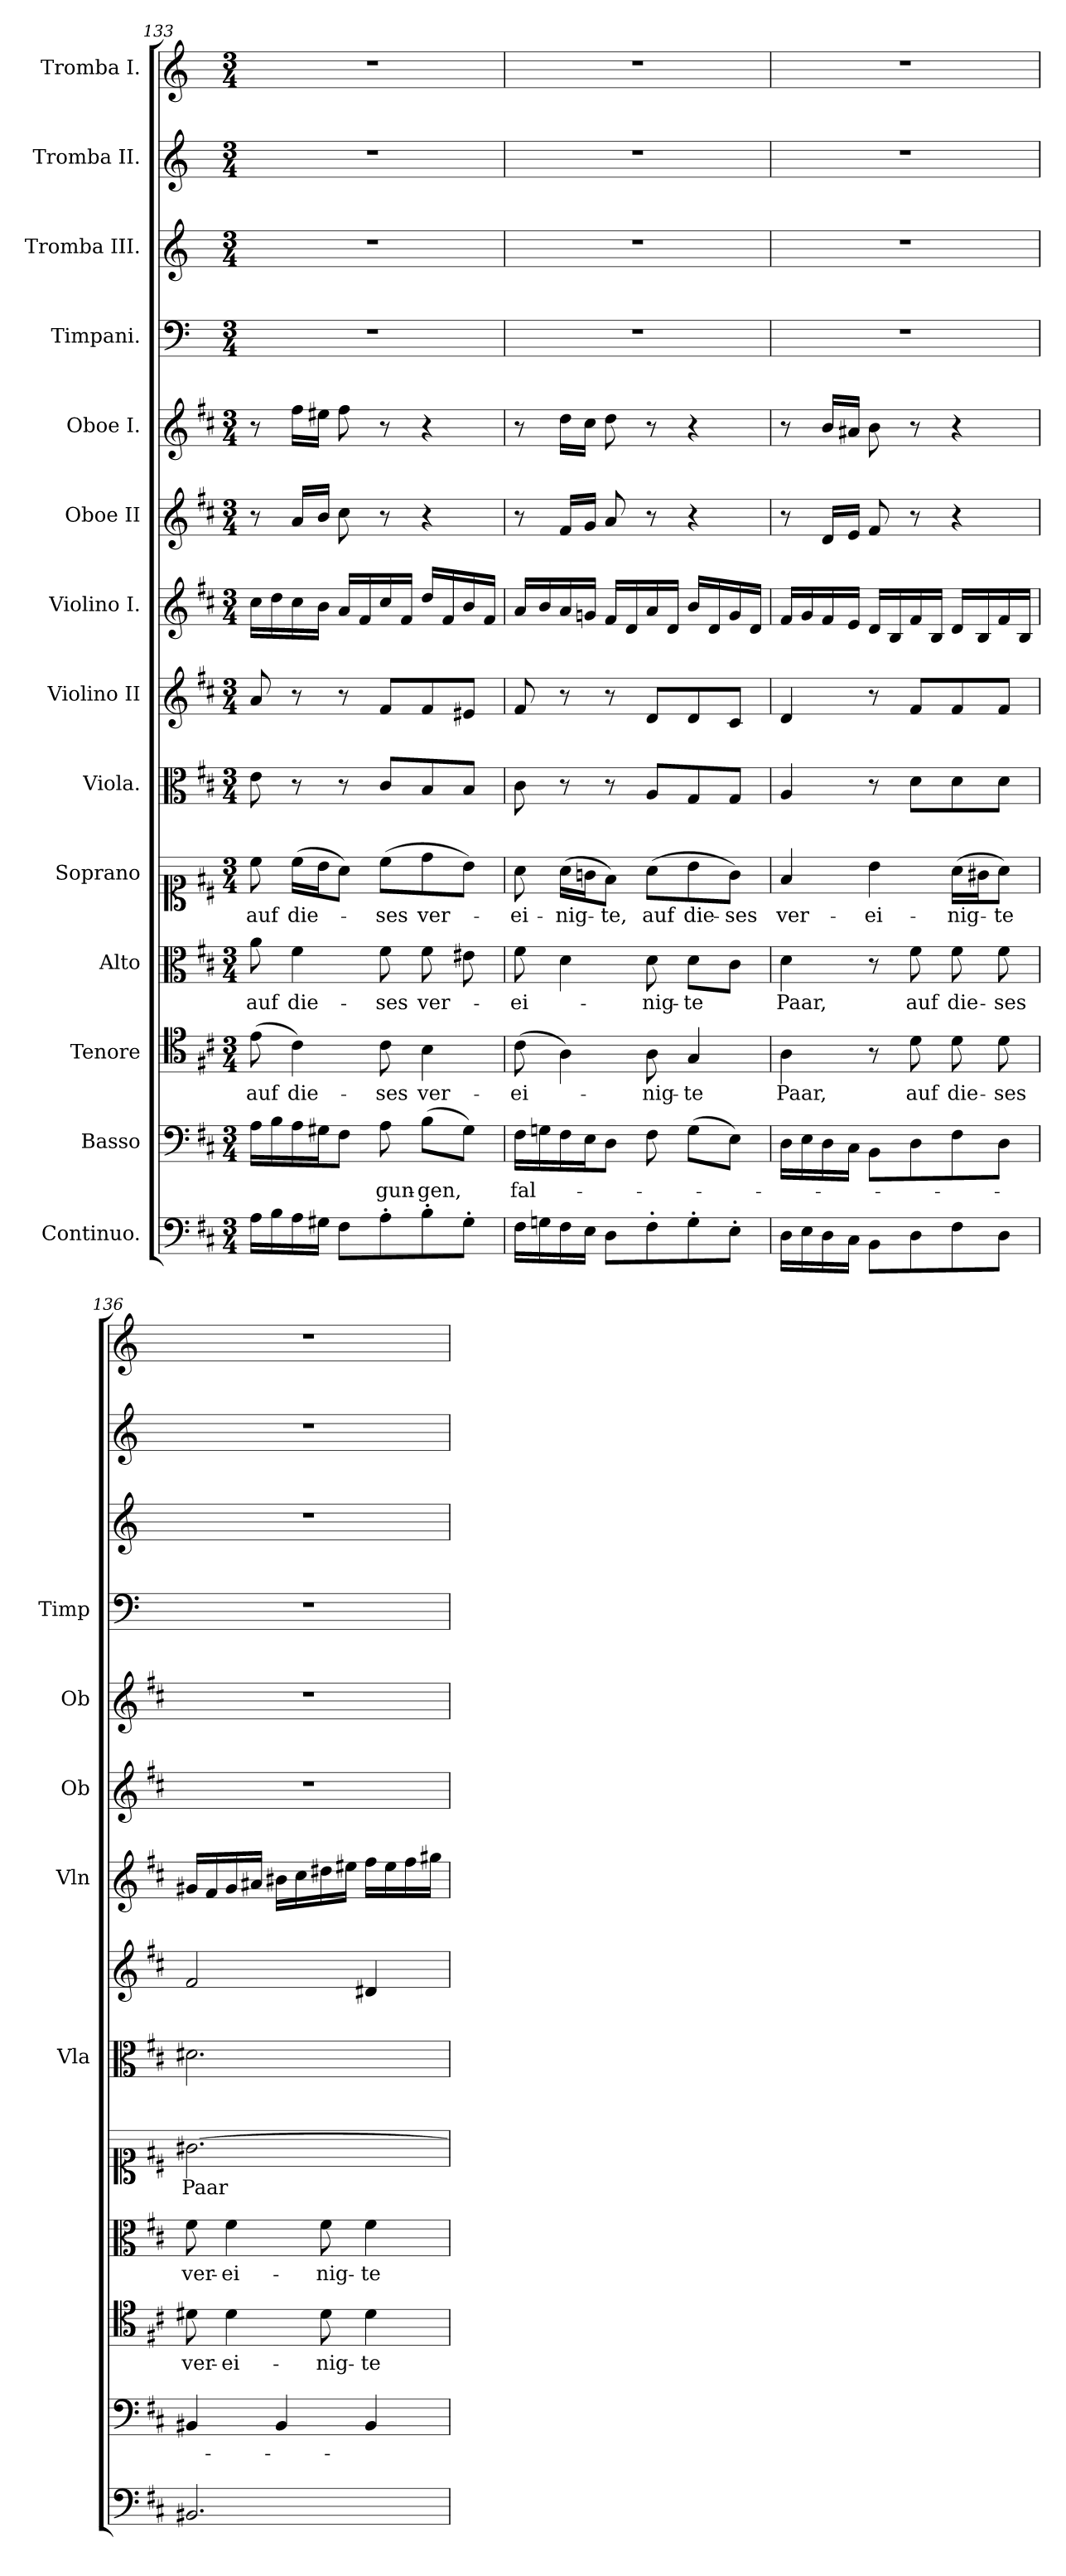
**kern	**kern	**text	**kern	**text	**kern	**text	**kern	**text	**kern	**kern	**kern	**kern	**kern	**kern	**kern	**kern	**kern
*part14	*part13	*part13	*part12	*part12	*part11	*part11	*part10	*part10	*part9	*part8	*part7	*part6	*part5	*part4	*part3	*part2	*part1
*staff14	*staff13	*staff13	*staff12	*staff12	*staff11	*staff11	*staff10	*staff10	*staff9	*staff8	*staff7	*staff6	*staff5	*staff4	*staff3	*staff2	*staff1
*I"Continuo.	*I"Basso	*	*I"Tenore	*	*I"Alto	*	*I"Soprano	*	*I"Viola.	*I"Violino II	*I"Violino I.	*I"Oboe II	*I"Oboe I.	*I"Timpani.	*I"Tromba III.	*I"Tromba II.	*I"Tromba I.
*	*	*	*	*	*	*	*	*	*I'Vla	*	*I'Vln	*I'Ob	*I'Ob	*I'Timp	*	*	*
!!LO:PB:g=z
*clefF4	*clefF4	*	*clefC4	*	*clefC3	*	*clefC1	*	*clefC3	*clefG2	*clefG2	*clefG2	*clefG2	*clefF4	*clefG2	*clefG2	*clefG2
*	*	*	*	*	*	*	*	*	*	*	*	*	*	*ITrd-1c-2	*ITrd-1c-2	*ITrd-1c-2	*ITrd-1c-2
*k[f#c#]	*k[f#c#]	*	*k[f#c#]	*	*k[f#c#]	*	*k[f#c#]	*	*k[f#c#]	*k[f#c#]	*k[f#c#]	*k[f#c#]	*k[f#c#]	*k[f#c#]	*k[f#c#]	*k[f#c#]	*k[f#c#]
*M3/4	*M3/4	*	*M3/4	*	*M3/4	*	*M3/4	*	*M3/4	*M3/4	*M3/4	*M3/4	*M3/4	*M3/4	*M3/4	*M3/4	*M3/4
=133	=133	=133	=133	=133	=133	=133	=133	=133	=133	=133	=133	=133	=133	=133	=133	=133	=133
!	!	!	!	!LO:LY:b	!	!LO:LY:b	!	!LO:LY:b	!	!	!	!	!	!	!	!	!
16A\LL	16A\LL	.	(>8e\	auf	8a\	auf	8cc#\	auf	8e\	8a/	16cc#\LL	8r	8r	2.r	2.r	2.r	2.r
16B\	16B\	.	.	.	.	.	.	.	.	.	16dd\	.	.	.	.	.	.
!	!	!	!	!LO:LY:b	!	!LO:LY:b	!	!LO:LY:b	!	!	!	!	!	!	!	!	!
16A\	16A\	.	4c#\)	die-	4f#\	die-	(>16cc#\LL	die-	8r	8r	16cc#\	16a/LL	16ff#\LL	.	.	.	.
16G#X\JJ	16G#X\J	.	.	.	.	.	16b\J	.	.	.	16b\JJ	16b/JJ	16ee#X\JJ	.	.	.	.
8F#\L	8F#\J	.	.	.	.	.	8a\J)	.	8r	8r	16a/LL	8cc#\	8ff#\	.	.	.	.
.	.	.	.	.	.	.	.	.	.	.	16f#/	.	.	.	.	.	.
!	!	!LO:LY:b	!	!LO:LY:b	!	!LO:LY:b	!	!LO:LY:b	!	!	!	!	!	!	!	!	!
8A'\	8A\	-gun-	8c#\	-ses	8f#\	-ses	(>8cc#\L	-ses	8c#/L	8f#/L	16cc#/	8r	8r	.	.	.	.
.	.	.	.	.	.	.	.	.	.	.	16f#/JJ	.	.	.	.	.	.
!	!	!LO:LY:b	!	!LO:LY:b	!	!LO:LY:b	!	!LO:LY:b	!	!	!	!	!	!	!	!	!
8B'\	(>8B\L	-gen,	4B\	ver-	8f#\	ver-	8dd\	ver-	8B/	8f#/	16dd/LL	4r	4r	.	.	.	.
.	.	.	.	.	.	.	.	.	.	.	16f#/	.	.	.	.	.	.
8G#'\J	8G#\J)	.	.	.	8e#X\	.	8b\J)	.	8B/J	8e#X/J	16b/	.	.	.	.	.	.
.	.	.	.	.	.	.	.	.	.	.	16f#/JJ	.	.	.	.	.	.
=134	=134	=134	=134	=134	=134	=134	=134	=134	=134	=134	=134	=134	=134	=134	=134	=134	=134
!	!	!LO:LY:b	!	!LO:LY:b	!	!LO:LY:b	!	!LO:LY:b	!	!	!	!	!	!	!	!	!
16F#\LL	16F#\LL	fal-	(>8c#\	-ei-	8f#\	-ei-	8a\	-ei-	8c#\	8f#/	16a/LL	8r	8r	2.r	2.r	2.r	2.r
16Gn\	16Gn\	.	.	.	.	.	.	.	.	.	16b/	.	.	.	.	.	.
!	!	!	!	!	!	!	!	!LO:LY:b	!	!	!	!	!	!	!	!	!
16F#\	16F#\	.	4A\)	.	4d\	.	(<16a\LL	-nig-	8r	8r	16a/	16f#/LL	16dd\LL	.	.	.	.
16E\JJ	16E\J	.	.	.	.	.	16gn\J	.	.	.	16gn/JJ	16g/JJ	16cc#\JJ	.	.	.	.
!	!	!	!	!	!	!	!	!LO:LY:b	!	!	!	!	!	!	!	!	!
8D\L	8D\J	.	.	.	.	.	8f#\J)	-te,	8r	8r	16f#/LL	8a/	8dd\	.	.	.	.
.	.	.	.	.	.	.	.	.	.	.	16d/	.	.	.	.	.	.
!	!	!	!	!LO:LY:b	!	!LO:LY:b	!	!LO:LY:b	!	!	!	!	!	!	!	!	!
8F#'\	8F#\	.	8A\	-nig-	8d\	-nig-	(<8a\L	auf	8A/L	8d/L	16a/	8r	8r	.	.	.	.
.	.	.	.	.	.	.	.	.	.	.	16d/JJ	.	.	.	.	.	.
!	!	!	!	!LO:LY:b	!	!LO:LY:b	!	!LO:LY:b	!	!	!	!	!	!	!	!	!
8G'\	(>8G\L	.	4G/	-te	8d\L	-te	8b\	die-	8G/	8d/	16b/LL	4r	4r	.	.	.	.
.	.	.	.	.	.	.	.	.	.	.	16d/	.	.	.	.	.	.
!	!	!	!	!	!	!	!	!LO:LY:b	!	!	!	!	!	!	!	!	!
8E'\J	8E\J)	.	.	.	8c#\J	.	8g\J)	-ses	8G/J	8c#/J	16g/	.	.	.	.	.	.
.	.	.	.	.	.	.	.	.	.	.	16d/JJ	.	.	.	.	.	.
=135	=135	=135	=135	=135	=135	=135	=135	=135	=135	=135	=135	=135	=135	=135	=135	=135	=135
!	!	!	!	!LO:LY:b	!	!LO:LY:b	!	!LO:LY:b	!	!	!	!	!	!	!	!	!
16D\LL	16D\LL	.	4A\	Paar,	4d\	Paar,	4f#/	ver-	4A/	4d/	16f#/LL	8r	8r	2.r	2.r	2.r	2.r
16E\	16E\	.	.	.	.	.	.	.	.	.	16g/	.	.	.	.	.	.
16D\	16D\	.	.	.	.	.	.	.	.	.	16f#/	16d/LL	16b/LL	.	.	.	.
16C#\JJ	16C#\JJ	.	.	.	.	.	.	.	.	.	16e/JJ	16e/JJ	16a#X/JJ	.	.	.	.
!	!	!	!	!	!	!	!	!LO:LY:b	!	!	!	!	!	!	!	!	!
8BB\L	8BB\L	.	8r	.	8r	.	4b\	-ei-	8r	8r	16d/LL	8f#/	8b\	.	.	.	.
.	.	.	.	.	.	.	.	.	.	.	16B/	.	.	.	.	.	.
!	!	!	!	!LO:LY:b	!	!LO:LY:b	!	!	!	!	!	!	!	!	!	!	!
8D\	8D\	.	8d\	auf	8f#\	auf	.	.	8d\L	8f#/L	16f#/	8r	8r	.	.	.	.
.	.	.	.	.	.	.	.	.	.	.	16B/JJ	.	.	.	.	.	.
!	!	!	!	!LO:LY:b	!	!LO:LY:b	!	!LO:LY:b	!	!	!	!	!	!	!	!	!
8F#\	8F#\	.	8d\	die-	8f#\	die-	(<16a\LL	-nig-	8d\	8f#/	16d/LL	4r	4r	.	.	.	.
.	.	.	.	.	.	.	16g#X\J	.	.	.	16B/	.	.	.	.	.	.
!	!	!	!	!LO:LY:b	!	!LO:LY:b	!	!LO:LY:b	!	!	!	!	!	!	!	!	!
8D\J	8D\J	.	8d\	-ses	8f#\	-ses	8a\J)	-te	8d\J	8f#/J	16f#/	.	.	.	.	.	.
.	.	.	.	.	.	.	.	.	.	.	16B/JJ	.	.	.	.	.	.
=136	=136	=136	=136	=136	=136	=136	=136	=136	=136	=136	=136	=136	=136	=136	=136	=136	=136
!	!	!	!	!LO:LY:b	!	!LO:LY:b	!	!LO:LY:b	!	!	!	!	!	!	!	!	!
*	*	*	*	*	*	*	*	*	*	*	*	*	*^	*	*	*	*
2.BB#X/	4BB#X/	.	8d#X\	ver-	8f#\	ver-	[2.g#X\	Paar	2.d#X\	2f#/	16g#X/LL	2.r	2.r	2ryy	2.r	2.r	2.r	2.r
.	.	.	.	.	.	.	.	.	.	.	16f#/	.	.	.	.	.	.	.
!	!	!	!	!LO:LY:b	!	!LO:LY:b	!	!	!	!	!	!	!	!	!	!	!	!
.	.	.	4d#\	-ei-	4f#\	-ei-	.	.	.	.	16g#/	.	.	.	.	.	.	.
.	.	.	.	.	.	.	.	.	.	.	16a#X/JJ	.	.	.	.	.	.	.
.	4BB#/	.	.	.	.	.	.	.	.	.	16b#X\LL	.	.	.	.	.	.	.
.	.	.	.	.	.	.	.	.	.	.	16cc#\	.	.	.	.	.	.	.
!	!	!	!	!LO:LY:b	!	!LO:LY:b	!	!	!	!	!	!	!	!	!	!	!	!
.	.	.	8d#\	-nig-	8f#\	-nig-	.	.	.	.	16dd#X\	.	.	.	.	.	.	.
.	.	.	.	.	.	.	.	.	.	.	16ee#X\JJ	.	.	.	.	.	.	.
!	!	!	!	!LO:LY:b	!	!LO:LY:b	!	!	!	!	!	!	!	!	!	!	!	!
.	4BB#/	.	4d#\	-te	4f#\	-te	.	.	.	4d#X/	16ff#\LL	.	.	4ryy	.	.	.	.
.	.	.	.	.	.	.	.	.	.	.	16ee#\	.	.	.	.	.	.	.
.	.	.	.	.	.	.	.	.	.	.	16ff#\	.	.	.	.	.	.	.
.	.	.	.	.	.	.	.	.	.	.	16gg#X\JJ	.	.	.	.	.	.	.
*	*	*	*	*	*	*	*	*	*	*	*	*	*v	*v	*	*	*	*
=	=	=	=	=	=	=	=	=	=	=	=	=	=	=	=	=	=
*-	*-	*-	*-	*-	*-	*-	*-	*-	*-	*-	*-	*-	*-	*-	*-	*-	*-
